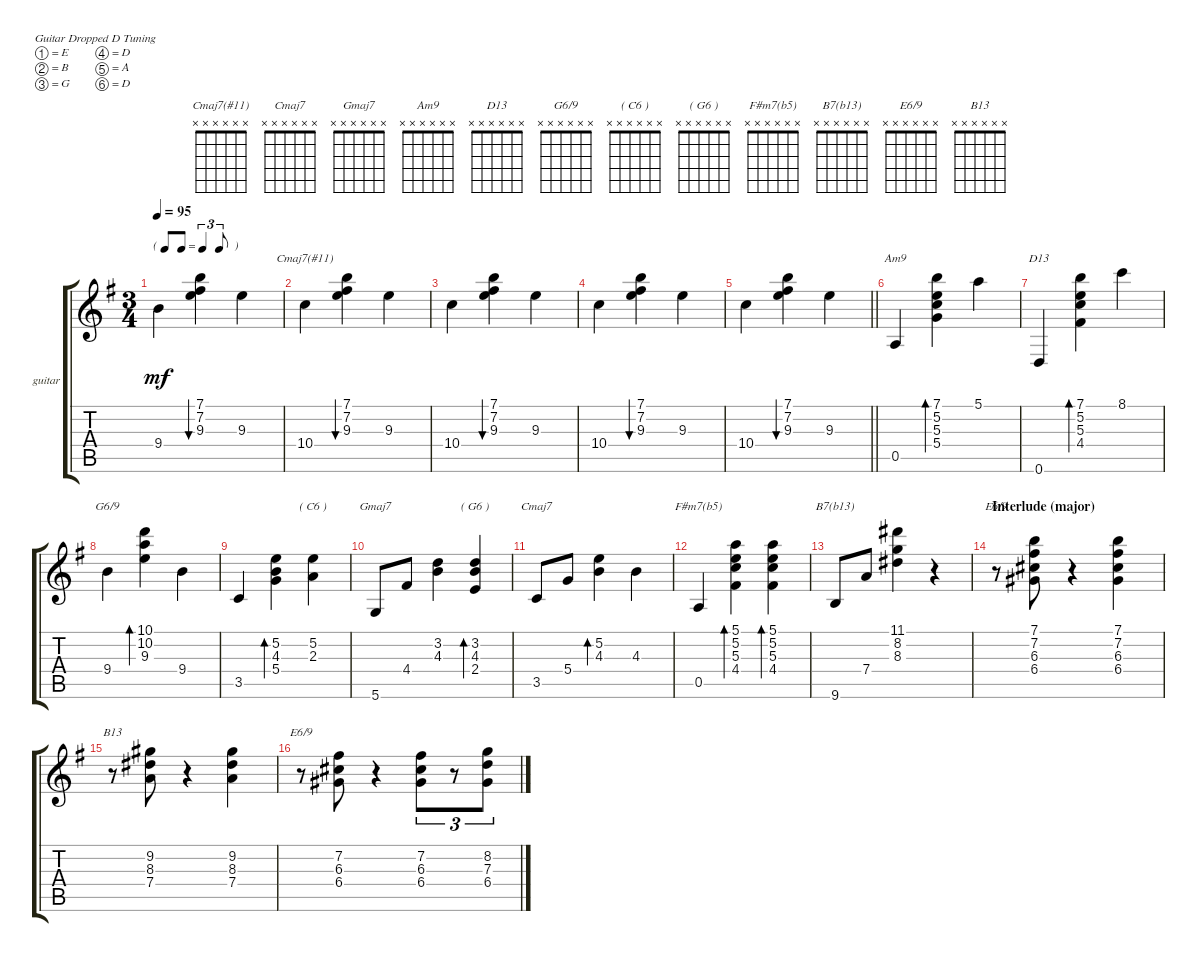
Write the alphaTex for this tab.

\defaultSystemsLayout 4
\bracketExtendMode groupsimilarinstruments
\firstSystemTrackNameOrientation horizontal
\otherSystemsTrackNameOrientation horizontal
\track ("guitar: Mundell Lowe" "guitar") {instrument electricguitarclean}
\staff {score tabs}
\tuning (E4 B3 G3 D3 A2 D2)
\chord ("Cmaj7(#11)" x x x x x x)
\chord ("Cmaj7" x x x x x x)
\chord ("Gmaj7" x x x x x x)
\chord ("Am9" x x x x x x)
\chord ("D13" x x x x x x)
\chord ("G6/9" x x x x x x)
\chord ("( C6 )" x x x x x x)
\chord ("( G6 )" x x x x x x)
\chord ("F#m7(b5)" x x x x x x)
\chord ("B7(b13)" x x x x x x)
\chord ("E6/9" x x x x x x)
\chord ("B13" x x x x x x)
\ts (3 4)
\tf triplet8th
\scale
0.18999
\tempo 95
\accidentals auto
\clef g2
\ottava regular
\simile none
\ks g
9.4.4{dy mf} (7.1 7.2 9.3).4{bu 170} 9.3.4 |
\scale
0.156889 10.4.4{ch "Cmaj7(#11)"} (7.1 7.2 9.3).4{bu 170} 9.3.4 |
\scale
0.152559 10.4.4 (7.1 7.2 9.3).4{bu 170} 9.3.4 |
\scale
0.184065 10.4.4 (7.1 7.2 9.3).4{bu 170} 9.3.4 |
\scale
0.195908
\barLineRight lightlight
10.4.4 (7.1 7.2 9.3).4{bu 170} 9.3.4 |
\scale
0.165487 0.5.4{ch "Am9"} (5.4 5.3 5.2 7.1).4{bd 141} 5.1.4 |
\scale
0.145374 0.6.4{ch "D13"} (5.3 4.4 5.2 7.1).4{bd 141} 8.1.4 |
\scale
0.144286 9.4.4{ch "G6/9"} (9.3 10.2 10.1).4{bd 127} 9.4.4 |
\scale
0.15 3.5.4 (5.4 4.3 5.2).4{bd 135} (5.2 2.3).4{ch "( C6 )"} |
\scale
0.161429 5.6.8{ch "Gmaj7"} 4.4.8 (4.3 3.2).4 (2.4 4.3 3.2).4{bd 126 ch "( G6 )"} |
\scale
0.157143 3.5.8{ch "Cmaj7"} 5.4.8 (4.3 5.2).4{bd 126} 4.3.4 |
\scale
0.192857 0.5.4{ch "F#m7(b5)"} (4.4 5.3 5.2 5.1).4{bd 129} (4.4 5.3 5.2 5.1).4{bd 129} |
\scale
0.194987 9.6.8{ch "B7(b13)"} 7.4.8 (8.3 8.2 11.1).4 r.4 |
\section ("" "Interlude (major)")
\scale
0.195676 r.8{ch "E6/9"} (7.1 7.2 6.3 6.4).8 r.4 (7.1 7.2 6.3 6.4).4 |
\scale
0.233167 r.8{ch "B13"} (9.2 8.3 7.4).8 r.4 (9.2 8.3 7.4).4 |
\scale
0.25501 r.8{ch "E6/9"} (7.2 6.3 6.4).8 r.4 (7.2 6.3 6.4).8{tu (3 2)} r.8{tu (3 2)} (6.4 7.3 8.2).8{tu (3 2)}
